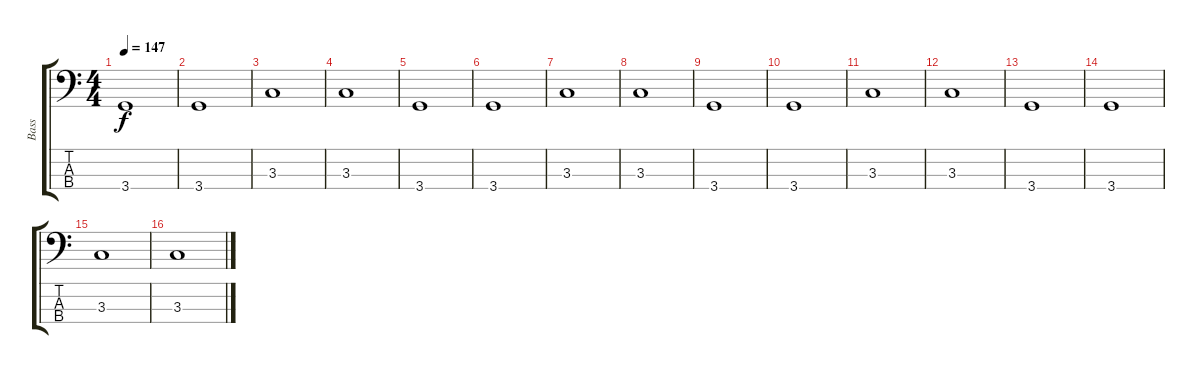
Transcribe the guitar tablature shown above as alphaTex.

\track ("Bass" "Bass") {instrument electricbassfinger}
\staff {score tabs}
\tuning (G2 D2 A1 E1) {hide}
\ts (4 4)
\tempo 147
\clef f4
\ks c
3.4.1{dy f} |
3.4.1 |
3.3.1 |
3.3.1 |
3.4.1 |
3.4.1 |
3.3.1 |
3.3.1 |
3.4.1 |
3.4.1 |
3.3.1 |
3.3.1 |
3.4.1 |
3.4.1 |
3.3.1 |
3.3.1
